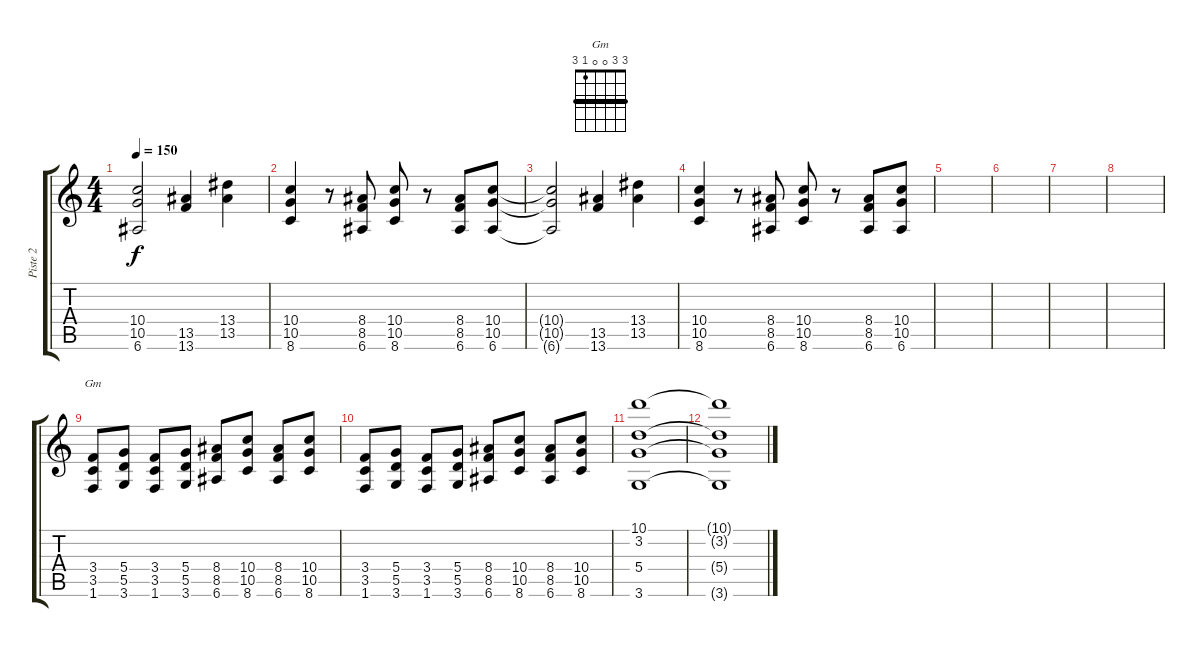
\track ("Piste 2" "Piste 2") {instrument overdrivenguitar}
\staff {score tabs}
\tuning (E4 B3 G3 D3 A2 E2) {hide}
\chord ("Gm" 3 3 0 0 1 3) {barre 3}
\ts (4 4)
\tempo 150
\clef g2
\ks c
(10.4{t} 10.5{t} 6.6{t}).2{dy f} (13.5 13.6).4 (13.4 13.5).4 |
(10.4 10.5 8.6).4 r.8 (8.4 8.5 6.6).8 (10.4 10.5 8.6).8 r.8 (8.4 8.5 6.6).8 (10.4 10.5 6.6).8 |
(10.4{t} 10.5{t} 6.6{t}).2 (13.5 13.6).4 (13.4 13.5).4 |
(10.4 10.5 8.6).4 r.8 (8.4 8.5 6.6).8 (10.4 10.5 8.6).8 r.8 (8.4 8.5 6.6).8 (10.4 10.5 6.6).8 |
|
|
|
|
(3.4 3.5 1.6).8{ch "Gm"} (5.4 5.5 3.6).8 (3.4 3.5 1.6).8 (5.4 5.5 3.6).8 (8.4 8.5 6.6).8 (10.4 10.5 8.6).8 (8.4 8.5 6.6).8 (10.4 10.5 8.6).8 |
(3.4 3.5 1.6).8 (5.4 5.5 3.6).8 (3.4 3.5 1.6).8 (5.4 5.5 3.6).8 (8.4 8.5 6.6).8 (10.4 10.5 8.6).8 (8.4 8.5 6.6).8 (10.4 10.5 8.6).8 |
(10.1 3.2 5.4 3.6).1 |
(10.1{t} 3.2{t} 5.4{t} 3.6{t}).1
